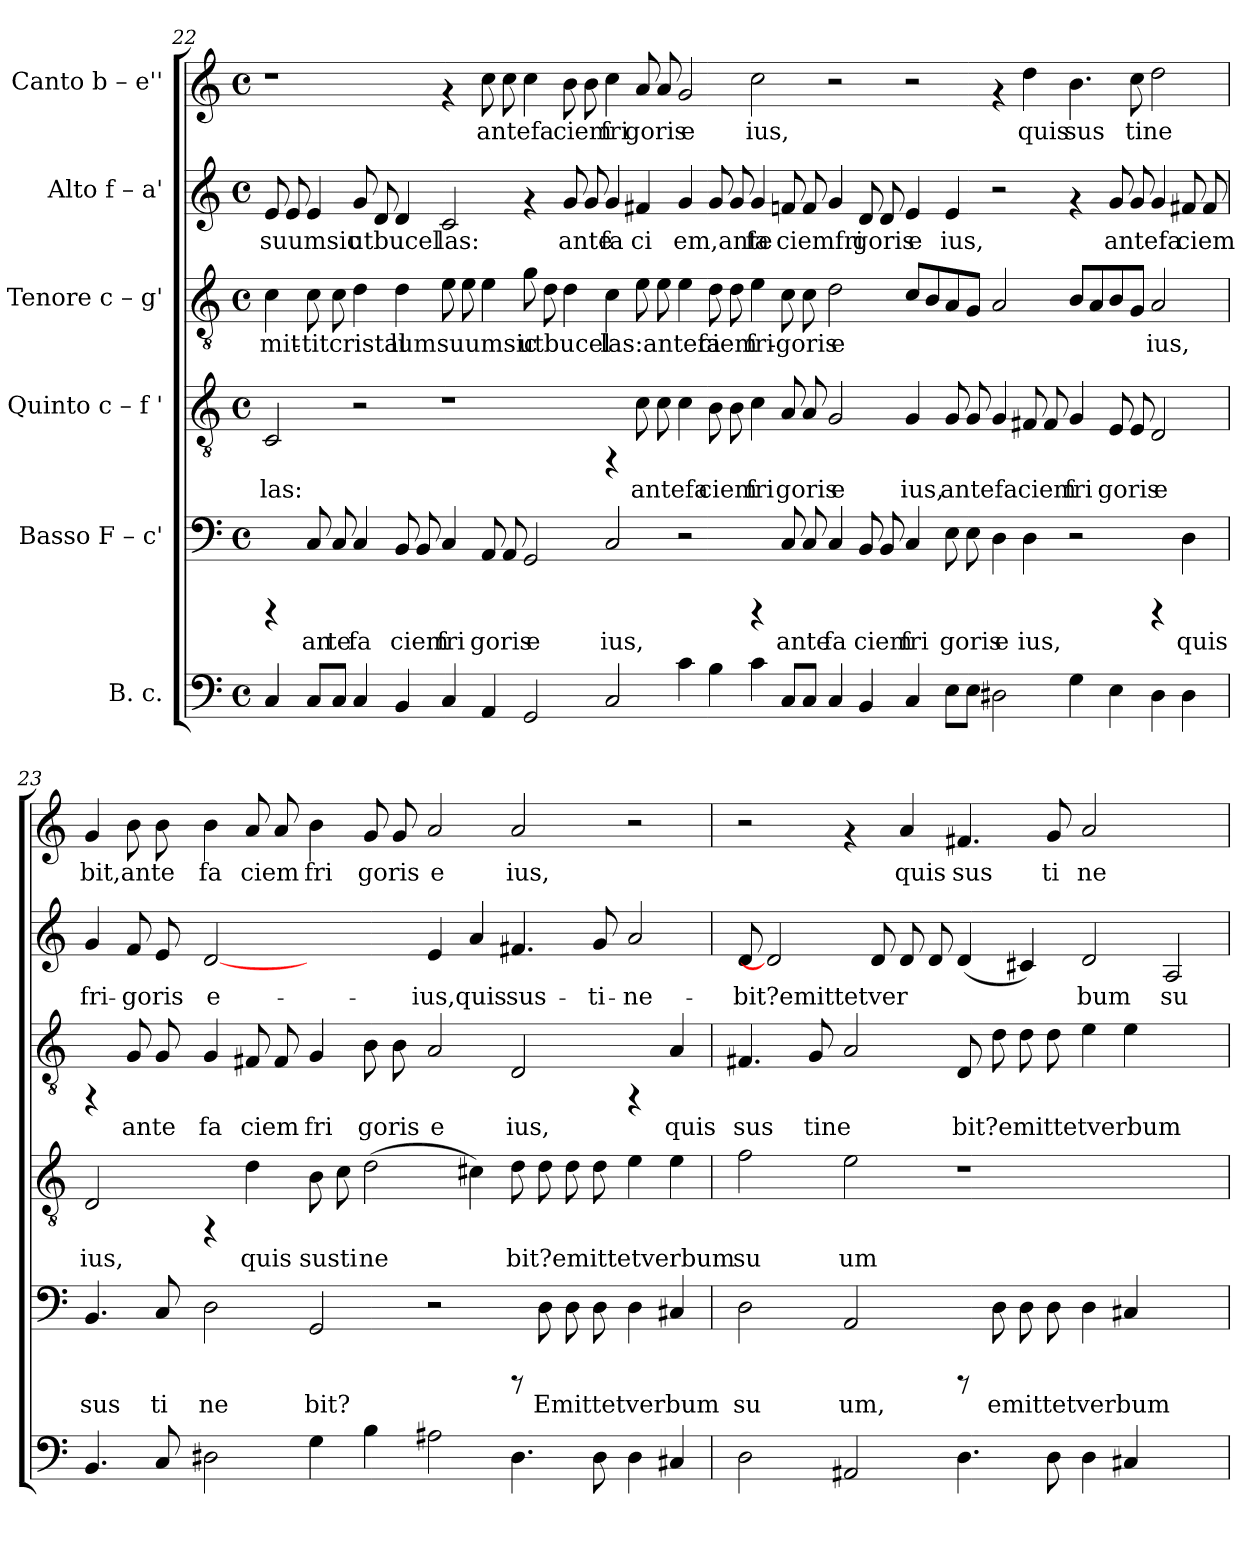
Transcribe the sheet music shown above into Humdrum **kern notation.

**kern	**kern	**text	**kern	**text	**kern	**text	**kern	**text	**kern	**text
*part6	*part5	*part5	*part4	*part4	*part3	*part3	*part2	*part2	*part1	*part1
*staff6	*staff5	*staff5	*staff4	*staff4	*staff3	*staff3	*staff2	*staff2	*staff1	*staff1
*I"B. c.	*I"Basso  F – c'	*	*I"Quinto  c – f '	*	*I"Tenore  c – g'	*	*I"Alto  f – a'	*	*I"Canto  b – e''	*
!!LO:LB:g=z
*clefF4	*clefF4	*	*clefGv2	*	*clefGv2	*	*clefG2	*	*clefG2	*
*k[]	*k[]	*	*k[]	*	*k[]	*	*k[]	*	*k[]	*
*C:	*C:	*	*C:	*	*C:	*	*C:	*	*C:	*
*M4/4	*M4/4	*	*M4/4	*	*M4/4	*	*M4/4	*	*M4/4	*
*met(c)	*met(c)	*	*met(c)	*	*met(c)	*	*met(c)	*	*met(c)	*
=22	=22	=22	=22	=22	=22	=22	=22	=22	=22	=22
!	!	!	!	!LO:LY:b:rj	!	!LO:LY:b:rj	!	!LO:LY:b:cj	!	!
4C/	4rCCC	.	2C/	-las:	4c\	mit-	8e/	suumsic	1r	.
!	!	!	!	!	!	!	!	!LO:LY:b:cj	!	!
.	.	.	.	.	.	.	8e/	.	.	.
!	!	!LO:LY:b:rj	!	!	!	!LO:LY:b:rj	!	!LO:LY:b:cj	!	!
8C/L	8C/	an	.	.	8c\	-titcristal-	4e/	.	.	.
!	!	!LO:LY:b:rj	!	!	!	!LO:LY:b:rj	!	!	!	!
8C/J	8C/	te	.	.	8c\	--	.	.	.	.
!	!	!LO:LY:b:rj	!	!	!	!LO:LY:b:rj	!	!LO:LY:b:cj	!	!
4C/	4C/	fa	2r	.	4d\	--	8g/	utbucel	.	.
!	!	!	!	!	!	!	!	!LO:LY:b:cj	!	!
.	.	.	.	.	.	.	8d/	.	.	.
!	!	!LO:LY:b:rj	!	!	!	!LO:LY:b:rj	!	!LO:LY:b:cj	!	!
4BB/	8BB/	ciem	.	.	4d\	-lum	4d/	.	.	.
!	!	!LO:LY:b:rj	!	!	!	!	!	!	!	!
.	8BB/	.	.	.	.	.	.	.	.	.
!	!	!LO:LY:b:rj	!	!	!	!LO:LY:b:rj	!	!LO:LY:b:cj	!	!
4C/	4C/	fri	1r	.	8e\	suumsic-	2c/	las:	4rf	.
!	!	!	!	!	!	!LO:LY:b:rj	!	!	!	!
.	.	.	.	.	8e\	--	.	.	.	.
!	!	!LO:LY:b:rj	!	!	!	!LO:LY:b:rj	!	!	!	!LO:LY:b:rj
4AA/	8AA/	goris	.	.	4e\	--	.	.	8cc\	antefa
!	!	!LO:LY:b:rj	!	!	!	!	!	!	!	!LO:LY:b:rj
.	8AA/	.	.	.	.	.	.	.	8cc\	.
!	!	!LO:LY:b:rj	!	!	!	!LO:LY:b:rj	!	!	!	!LO:LY:b:rj
2GG/	2GG/	e	.	.	8g\	-utbucel-	4rf	.	4cc\	.
!	!	!	!	!	!	!LO:LY:b:rj	!	!	!	!
.	.	.	.	.	8d\	--	.	.	.	.
!	!	!	!	!	!	!LO:LY:b:rj	!	!LO:LY:b:cj	!	!LO:LY:b:rj
.	.	.	.	.	4d\	--	8g/	ante	8b\	ciem
!	!	!	!	!	!	!	!	!LO:LY:b:cj	!	!LO:LY:b:rj
.	.	.	.	.	.	.	8g/	.	8b\	.
!	!	!LO:LY:b:rj	!	!	!	!LO:LY:b:rj	!	!LO:LY:b:cj	!	!LO:LY:b:rj
2C/	2C/	ius,	4rFF	.	4c\	-las:antefa-	4g/	fa	4cc\	fri
!	!	!	!	!LO:LY:b:rj	!	!LO:LY:b:rj	!	!LO:LY:b:cj	!	!LO:LY:b:rj
.	.	.	8c\	antefa	8e\	--	4f#X/	ci	8a/	goris
!	!	!	!	!LO:LY:b:rj	!	!LO:LY:b:rj	!	!	!	!LO:LY:b:rj
.	.	.	8c\	.	8e\	--	.	.	8a/	.
!	!	!	!	!LO:LY:b:rj	!	!LO:LY:b:rj	!	!LO:LY:b:cj	!	!LO:LY:b:rj
4c\	2r	.	4c\	.	4e\	--	4g/	em,ante	2g/	e
!	!	!	!	!LO:LY:b:rj	!	!LO:LY:b:rj	!	!LO:LY:b:cj	!	!
4B\	.	.	8B\	ciem	8d\	-ciem	8g/	.	.	.
!	!	!	!	!LO:LY:b:rj	!	!LO:LY:b:rj	!	!LO:LY:b:cj	!	!
.	.	.	8B\	.	8d\	.	8g/	.	.	.
!	!	!	!	!LO:LY:b:rj	!	!LO:LY:b:rj	!	!LO:LY:b:cj	!	!LO:LY:b:rj
4c\	4rCCC	.	4c\	fri	4e\	fri-	4g/	fa	2cc\	ius,
!	!	!LO:LY:b:rj	!	!LO:LY:b:rj	!	!LO:LY:b:rj	!	!LO:LY:b:cj	!	!
8C/L	8C/	ante	8A/	goris	8c\	-goris	8fn/	ciemfri	.	.
!	!	!LO:LY:b:rj	!	!LO:LY:b:rj	!	!LO:LY:b:rj	!	!LO:LY:b:cj	!	!
8C/J	8C/	.	8A/	.	8c\	.	8f/	.	.	.
!	!	!LO:LY:b:rj	!	!LO:LY:b:rj	!	!LO:LY:b:rj	!	!LO:LY:b:cj	!	!
4C/	4C/	fa	2G/	e	2d\	e-	4g/	.	2r	.
!	!	!LO:LY:b:rj	!	!	!	!	!	!LO:LY:b:cj	!	!
4BB/	8BB/	ciem	.	.	.	.	8d/	goris	.	.
!	!	!LO:LY:b:rj	!	!	!	!	!	!LO:LY:b:cj	!	!
.	8BB/	.	.	.	.	.	8d/	.	.	.
!	!	!LO:LY:b:rj	!	!LO:LY:b:rj	!	!LO:LY:b:rj	!	!LO:LY:b:cj	!	!
4C/	4C/	fri	4G/	ius,	8c/L	--	4e/	e	2r	.
!	!	!	!	!	!	!LO:LY:b:rj	!	!	!	!
.	.	.	.	.	8B/	--	.	.	.	.
!	!	!LO:LY:b:rj	!	!LO:LY:b:rj	!	!LO:LY:b:rj	!	!LO:LY:b:cj	!	!
8E\L	8E\	goris	8G/	antefa	8A/	--	4e/	ius,	.	.
!	!	!LO:LY:b:rj	!	!LO:LY:b:rj	!	!LO:LY:b:rj	!	!	!	!
8E\J	8E\	.	8G/	.	8G/J	--	.	.	.	.
!	!	!LO:LY:b:rj	!	!LO:LY:b:rj	!	!LO:LY:b:rj	!	!	!	!
2D#\	4D\	e	4G/	.	2A/	--	2r	.	4rf	.
!	!	!LO:LY:b:rj	!	!LO:LY:b:rj	!	!	!	!	!	!LO:LY:b:rj
.	4D\	ius,	8F#X/	ciem	.	.	.	.	4dd\	quis
!	!	!	!	!LO:LY:b:rj	!	!	!	!	!	!
.	.	.	8F#/	.	.	.	.	.	.	.
!	!	!	!	!LO:LY:b:rj	!	!LO:LY:b:rj	!	!	!	!LO:LY:b:rj
4G\	2r	.	4G/	fri	8B/L	--	4rf	.	4.b\	sus
!	!	!	!	!	!	!LO:LY:b:rj	!	!	!	!
.	.	.	.	.	8A/	--	.	.	.	.
!	!	!	!	!LO:LY:b:rj	!	!LO:LY:b:rj	!	!LO:LY:b:cj	!	!
4E\	.	.	8E/	goris	8B/	--	8g/	antefa	.	.
!	!	!	!	!LO:LY:b:rj	!	!LO:LY:b:rj	!	!LO:LY:b:cj	!	!LO:LY:b:rj
.	.	.	8E/	.	8G/J	--	8g/	.	8cc\	tine
!	!	!	!	!LO:LY:b:rj	!	!LO:LY:b:rj	!	!LO:LY:b:cj	!	!LO:LY:b:rj
4D#\	4rCCC	.	2D/	e	2A/	-ius,	4g/	.	2dd\	.
!	!	!LO:LY:b:rj	!	!	!	!	!	!LO:LY:b:cj	!	!
4D#\	4D\	quis	.	.	.	.	8f#X/	ciem	.	.
!	!	!	!	!	!	!	!	!LO:LY:b:cj	!	!
.	.	.	.	.	.	.	8f#/	.	.	.
!!LO:PB:g=z
=23	=23	=23	=23	=23	=23	=23	=23	=23	=23	=23
!	!	!LO:LY:b:rj	!	!LO:LY:b:rj	!	!	!	!LO:LY:b:cj	!	!LO:LY:b:rj
4.BB/	4.BB/	sus	2D/	ius,	4rFF	.	4g/	fri-	4g/	bit,ante
!	!	!	!	!	!	!LO:LY:b:rj	!	!LO:LY:b:cj	!	!LO:LY:b:rj
.	.	.	.	.	8G/	ante	8f/	-goris	8b\	.
!	!	!LO:LY:b:rj	!	!	!	!LO:LY:b:rj	!	!LO:LY:b:cj	!	!LO:LY:b:rj
8C/	8C/	ti	.	.	8G/	.	8e/	.	8b\	.
!	!	!LO:LY:b:rj	!	!	!	!LO:LY:b:rj	!	!LO:LY:b:cj	!	!LO:LY:b:rj
2D#\	2D\	ne	4rFF	.	4G/	fa	[2d	e-	4b\	fa
!	!	!	!	!LO:LY:b:rj	!	!LO:LY:b:rj	!	!	!	!LO:LY:b:rj
.	.	.	4d\	quis	8F#X/	ciem	.	.	8a/	ciem
!	!	!	!	!	!	!LO:LY:b:rj	!	!	!	!LO:LY:b:rj
.	.	.	.	.	8F#/	.	.	.	8a/	.
!	!	!LO:LY:b:rj	!	!LO:LY:b:rj	!	!LO:LY:b:rj	!	!	!	!LO:LY:b:rj
4G\	2GG/	bit?	8B\	susti	4G/	fri	2ryy	.	4b\	fri
!	!	!	!	!LO:LY:b:rj	!	!	!	!	!	!
.	.	.	8c\	.	.	.	.	.	.	.
!	!	!	!	!LO:LY:b:rj	!	!LO:LY:b:rj	!	!	!	!LO:LY:b:rj
4B\	.	.	(>2d\	ne	8B\	goris	.	.	8g/	goris
!	!	!	!	!	!	!LO:LY:b:rj	!	!	!	!LO:LY:b:rj
.	.	.	.	.	8B\	.	.	.	8g/	.
!	!	!	!	!	!	!LO:LY:b:rj	!	!LO:LY:b:cj	!	!LO:LY:b:rj
2A#\	2r	.	.	.	2A/	e	4e/	-ius,quis	2a/	e
!	!	!	!	!LO:LY:b:rj	!	!	!	!LO:LY:b:cj	!	!
.	.	.	4c#X\)	.	.	.	4a/	.	.	.
!	!	!	!	!LO:LY:b:rj	!	!LO:LY:b:rj	!	!LO:LY:b:cj	!	!LO:LY:b:rj
4.D#\	8rCCC	.	8d\	bit?emittetverbum	2D/	ius,	4.f#X/	sus-	2a/	ius,
!	!	!LO:LY:b:rj	!	!LO:LY:b:rj	!	!	!	!	!	!
.	8D\	Emittetverbum	8d\	.	.	.	.	.	.	.
!	!	!LO:LY:b:rj	!	!LO:LY:b:rj	!	!	!	!	!	!
.	8D\	.	8d\	.	.	.	.	.	.	.
!	!	!LO:LY:b:rj	!	!LO:LY:b:rj	!	!	!	!LO:LY:b:cj	!	!
8D#\	8D\	.	8d\	.	.	.	8g/	-ti-	.	.
!	!	!LO:LY:b:rj	!	!LO:LY:b:rj	!	!	!	!LO:LY:b:cj	!	!
4D#\	4D\	.	4e\	.	4rFF	.	2a/	-ne-	2r	.
!	!	!LO:LY:b:rj	!	!LO:LY:b:rj	!	!LO:LY:b:rj	!	!	!	!
4C#X/	4C#X/	.	4e\	.	4A/	quis	.	.	.	.
=24	=24	=24	=24	=24	=24	=24	=24	=24	=24	=24
!	!	!LO:LY:b:rj	!	!LO:LY:b:rj	!	!LO:LY:b:rj	!	!LO:LY:b:cj	!	!
2D\	2D\	su	2f\	su	4.F#X/	sus	8d/	-bit?emittetver-	2r	.
.	.	.	.	.	.	.	2d]	.	.	.
!	!	!	!	!	!	!LO:LY:b:rj	!	!	!	!
.	.	.	.	.	8G/	tine	.	.	.	.
!	!	!LO:LY:b:rj	!	!LO:LY:b:rj	!	!LO:LY:b:rj	!	!	!	!
2AA#/	2AA/	um,	2e\	um	2A/	.	.	.	4rf	.
!	!	!	!	!	!	!	!	!LO:LY:b:cj	!	!
.	.	.	.	.	.	.	8d/	--	.	.
!	!	!	!	!	!	!	!	!LO:LY:b:cj	!	!LO:LY:b:rj
.	.	.	.	.	.	.	8d/	--	4a/	quis
!	!	!	!	!	!	!	!	!LO:LY:b:cj	!	!
.	.	.	.	.	.	.	8d/	--	.	.
!	!	!	!	!	!	!LO:LY:b:rj	!	!LO:LY:b:cj	!	!LO:LY:b:rj
4.D\	8rCCC	.	1r	.	8D/	bit?emittetverbum	(<4d/	--	4.f#X/	sus
!	!	!LO:LY:b:rj	!	!	!	!LO:LY:b:rj	!	!	!	!
.	8D\	emittetverbum	.	.	8d\	.	.	.	.	.
!	!	!LO:LY:b:rj	!	!	!	!LO:LY:b:rj	!	!LO:LY:b:cj	!	!
.	8D\	.	.	.	8d\	.	4c#X/)	--	.	.
!	!	!LO:LY:b:rj	!	!	!	!LO:LY:b:rj	!	!	!	!LO:LY:b:rj
8D\	8D\	.	.	.	8d\	.	.	.	8g/	ti
!	!	!LO:LY:b:rj	!	!	!	!LO:LY:b:rj	!	!LO:LY:b:cj	!	!LO:LY:b:rj
4D\	4D\	.	.	.	4e\	.	2d/	-bum	2a/	ne
!	!	!LO:LY:b:rj	!	!	!	!LO:LY:b:rj	!	!	!	!
4C#X/	4C#X/	.	.	.	4e\	.	.	.	.	.
!	!	!	!	!	!	!	!	!LO:LY:b:cj	!	!
2ryy	2ryy	.	2ryy	.	2ryy	.	2A/	su-	2ryy	.
=	=	=	=	=	=	=	=	=	=	=
*-	*-	*-	*-	*-	*-	*-	*-	*-	*-	*-
